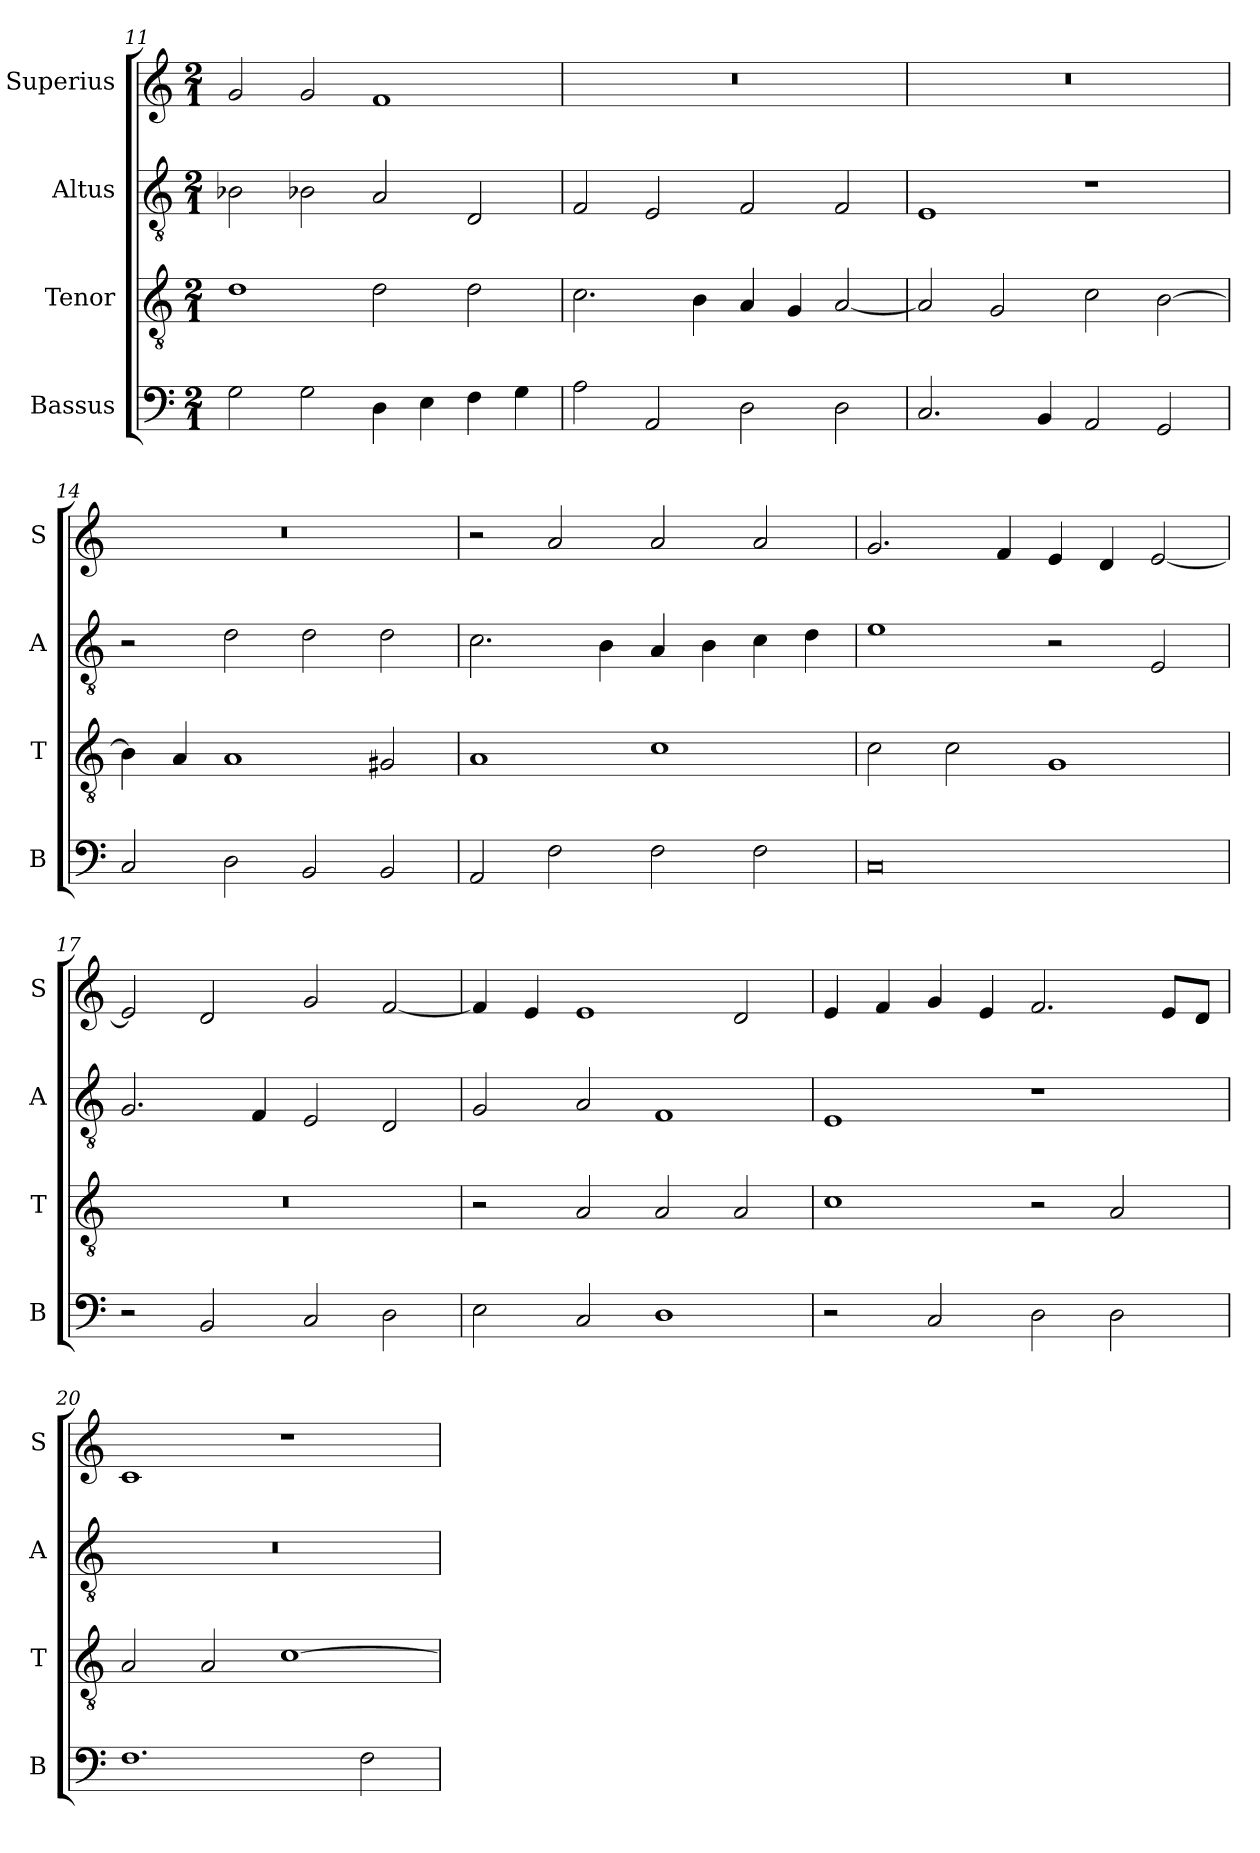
**kern	**kern	**kern	**kern
*part4	*part3	*part2	*part1
*staff4	*staff3	*staff2	*staff1
*I"Bassus	*I"Tenor	*I"Altus	*I"Superius
*I'B	*I'T	*I'A	*I'S
*clefF4	*clefGv2	*clefGv2	*clefG2
*k[]	*k[]	*k[]	*k[]
*C:	*C:	*C:	*C:
*M2/1	*M2/1	*M2/1	*M2/1
=11	=11	=11	=11
2G	1d	2B-X	2g
2G	.	2B-X	2g
4D	2d	2A	1f
4E	.	.	.
4F	2d	2D	.
4G	.	.	.
=12	=12	=12	=12
2A	2.c	2F	0r
2AA	.	2E	.
.	4B	.	.
2D	4A	2F	.
.	4G	.	.
2D	[2A	2F	.
=13	=13	=13	=13
2.C	2A]	1E	0r
.	2G	.	.
4BB	.	.	.
2AA	2c	1r	.
2GG	[2B	.	.
=14	=14	=14	=14
2C	4B]	2r	0r
.	4A	.	.
2D	1A	2d	.
2BB	.	2d	.
2BB	2G#X	2d	.
=15	=15	=15	=15
2AA	1A	2.c	2r
2F	.	.	2a
.	.	4B	.
2F	1c	4A	2a
.	.	4B	.
2F	.	4c	2a
.	.	4d	.
=16	=16	=16	=16
0C	2c	1e	2.g
.	2c	.	.
.	.	.	4f
.	1G	2r	4e
.	.	.	4d
.	.	2E	[2e
=17	=17	=17	=17
2r	0r	2.G	2e]
2BB	.	.	2d
.	.	4F	.
2C	.	2E	2g
2D	.	2D	[2f
=18	=18	=18	=18
2E	2r	2G	4f]
.	.	.	4e
2C	2A	2A	1e
1D	2A	1F	.
.	2A	.	2d
=19	=19	=19	=19
2r	1c	1E	4e
.	.	.	4f
2C	.	.	4g
.	.	.	4e
2D	2r	1r	2.f
2D	2A	.	.
.	.	.	8eL
.	.	.	8dJ
=20	=20	=20	=20
1.F	2A	0r	1c
.	2A	.	.
.	[1c	.	1r
2F	.	.	.
=	=	=	=
*-	*-	*-	*-
